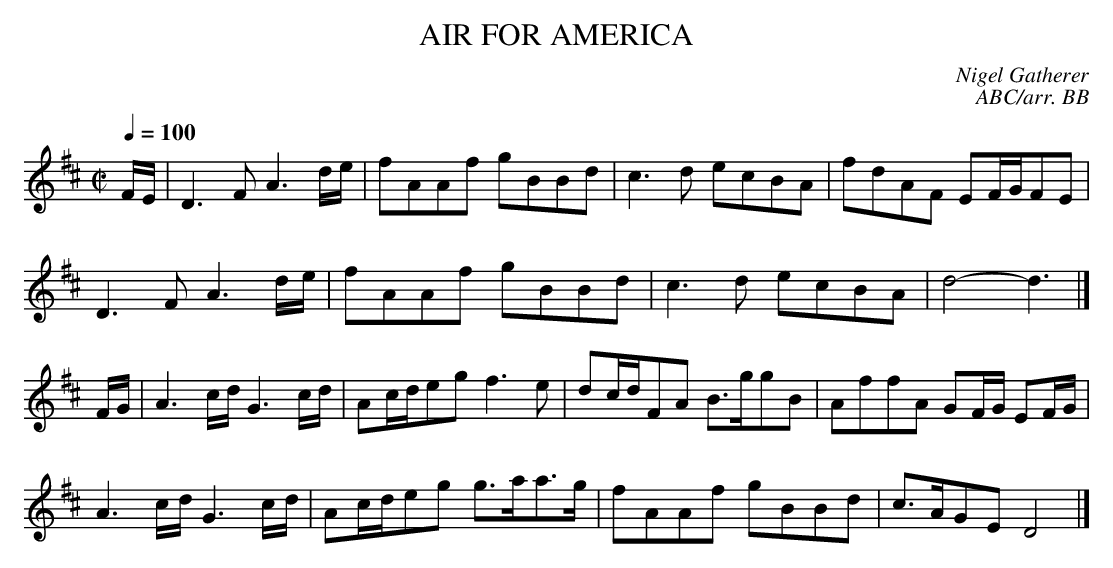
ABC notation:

X:1
T:AIR FOR AMERICA
C:Nigel Gatherer
C:ABC/arr. BB
L:1/8
Q:1/4=100
M:C|
K:D
F/E/|D3F A3d/e/|fAAf gBBd|c3d ecBA|fdAF EF/G/FE|
D3F A3d/e/|fAAf gBBd|c3d ecBA|d4-d3|]
F/G/|A3c/d/ G3c/d/|Ac/d/eg f3e|dc/d/FA B>ggB|\
AffA GF/G/ EF/G/|
A3c/d/ G3c/d/|Ac/d/eg g>aa>g|fAAf gBBd|c>AGE D4|]
